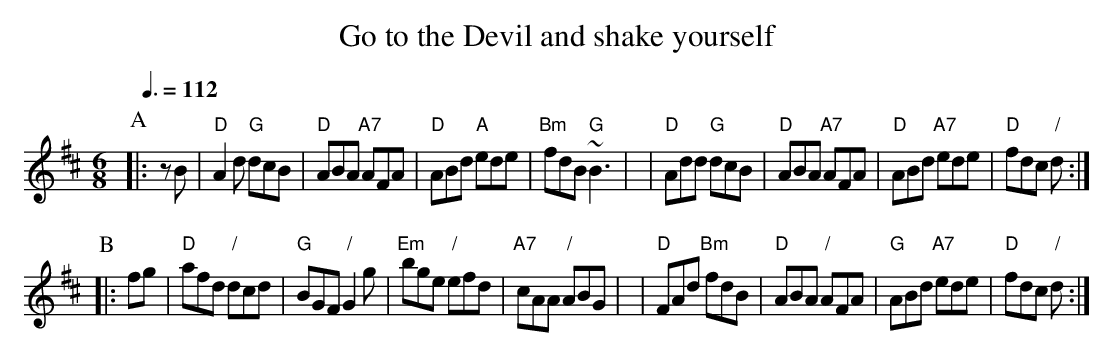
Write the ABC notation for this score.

X:1
T:Go to the Devil and shake yourself
M:6/8
L:1/8
Q:3/8=112
K:D
P:A
|: zB | "D"A2 d "G"dcB | "D"ABA "A7"AFA | "D"ABd "A"ede | "Bm"fdB "G"~B3 |\
| "D"Add "G"dcB | "D"ABA "A7"AFA | "D"ABd "A7"ede | "D"fdc "/"d :|
P:B
|: fg | "D"afd "/"dcd | "G"BGF "/"G2 g | "Em"bge "/"efd | "A7"cAA "/"ABG |\
| "D"FAd "Bm"fdB | "D"ABA "/"AFA | "G"ABd "A7"ede | "D"fdc "/"d :|
